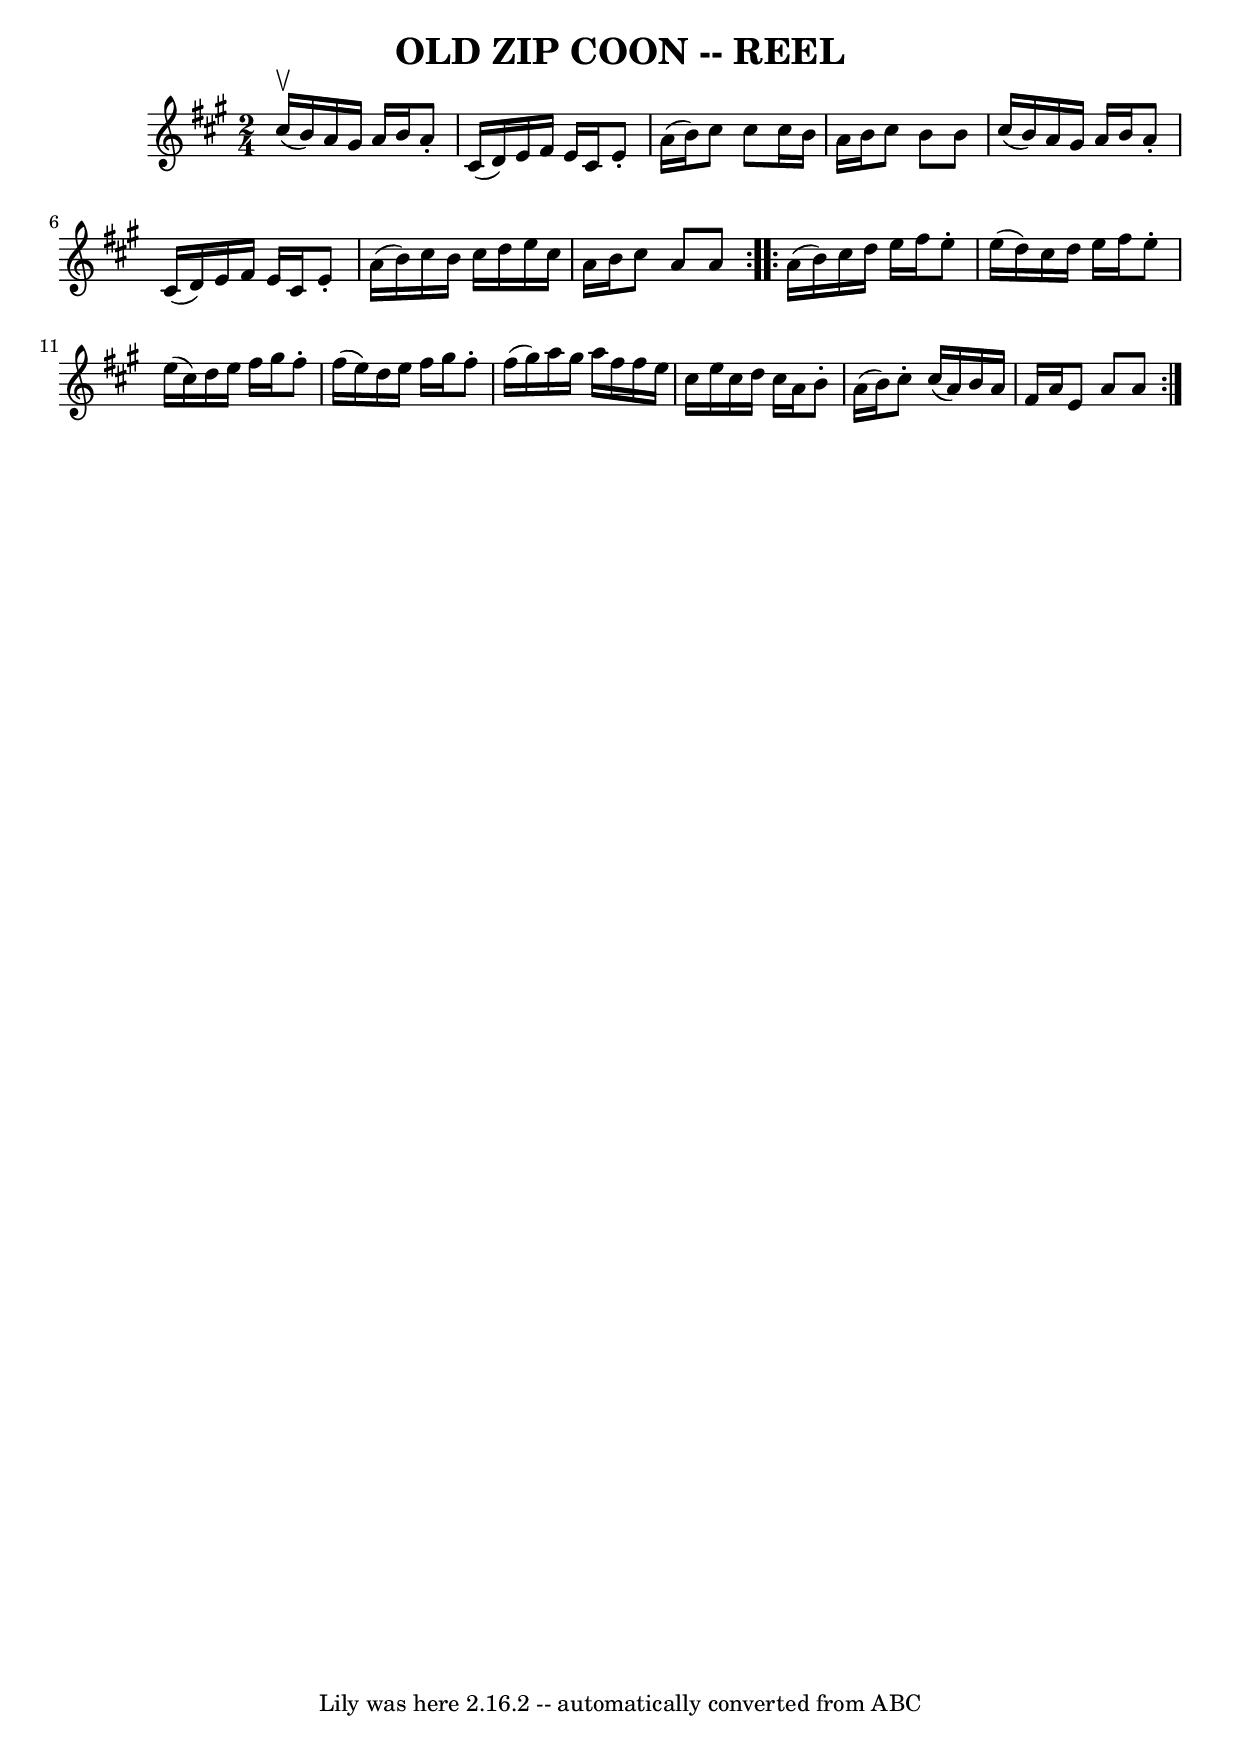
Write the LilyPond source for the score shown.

\version "2.7.40"
\include "Mammoth.ily"
\header {
	book = "Ryan's Mammoth Collection of Fiddle Tunes"
	crossRefNumber = "1"
	footnotes = "\\\\OLD ZIP COON. -- First couple down the outside and back  up  the centre,\\\\[second couple down  the centre and back up the outside at: same time.]\\\\First couple down the centre and back up the outside, [second couple down\\\\the outside and back up the centre at: same time.] First and second couples\\\\down the centre together, back.  -- First couple cast off, right and  left\\\\four."
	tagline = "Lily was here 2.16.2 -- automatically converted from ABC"
	title = "OLD ZIP COON -- REEL"
}
voicedefault =  {
\set Score.defaultBarType = "empty"

\repeat volta 2 {
\time 2/4 \key a \major cis''16 (^\upbow b'16)   |
 a'16    
gis'16 a'16 b'16 a'8 -. cis'16 (d'16)   |
 e'16    
fis'16 e'16 cis'16 e'8 -. a'16 (b'16)   |
 cis''8    
cis''8 cis''16 b'16 a'16 b'16    |
 cis''8 b'8 b'8    
cis''16 (b'16)   |
 a'16 gis'16 a'16 b'16 a'8 -.   
cis'16 (d'16)   |
 e'16 fis'16 e'16 cis'16 e'8 -.   
a'16 (b'16)   |
 cis''16 b'16 cis''16 d''16 e''16    
cis''16 a'16 b'16    |
 cis''8 a'8 a'8    }     
\repeat volta 2 { a'16 (b'16)   |
 cis''16 d''16 e''16  
 fis''16 e''8 -. e''16 (d''16)   |
 cis''16 d''16    
e''16 fis''16 e''8 -. e''16 (cis''16)   |
 d''16 e''16 
 fis''16 gis''16 fis''8 -. fis''16 (e''16)   |
 d''16   
 e''16 fis''16 gis''16 fis''8 -. fis''16 (gis''16)   |
  
 a''16 gis''16 a''16 fis''16 fis''16 e''16 cis''16 e''16 
   |
 cis''16 d''16 cis''16 a'16 b'8 -. a'16 (b'16) 
  |
 cis''8 -. cis''16 (a'16) b'16 a'16 fis'16 a'16  
  |
 e'8 a'8 a'8    }   
}

\score{
    <<

	\context Staff="default"
	{
	    \voicedefault 
	}

    >>
	\layout {
	}
	\midi {}
}
